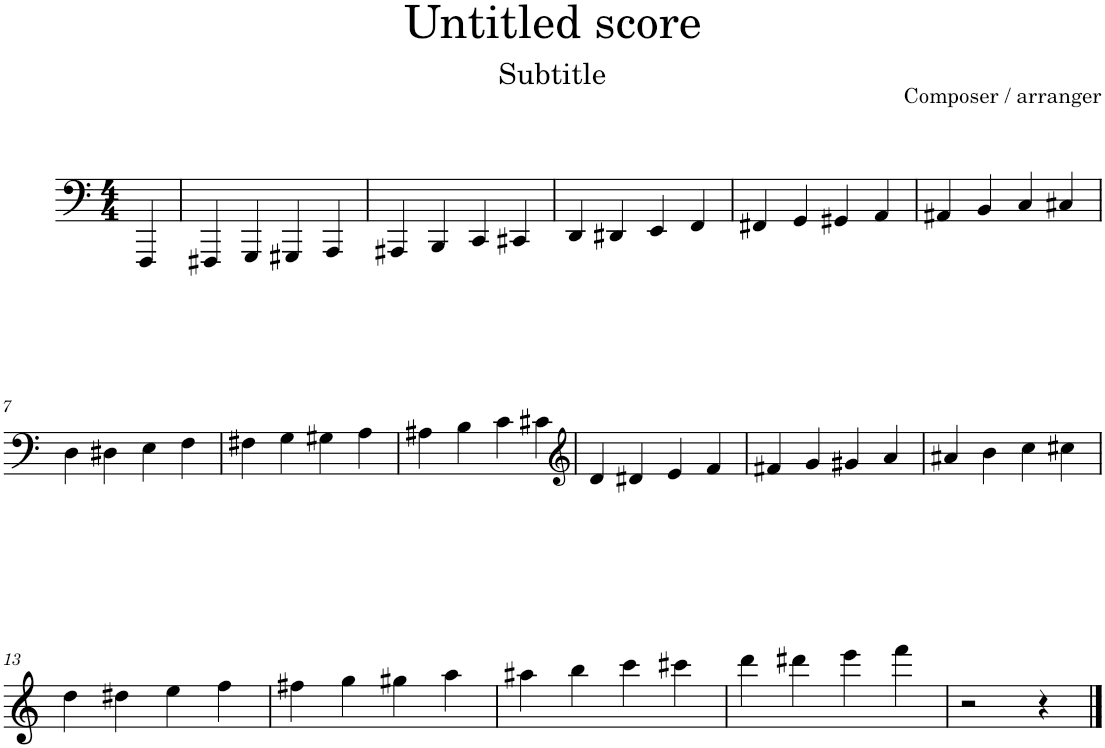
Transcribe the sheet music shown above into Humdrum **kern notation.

**kern
*part1
*staff1
*I"Harpsichord
*I'Hch.
*clefF4
*k[]
*M4/4
=1
4FFF/
=2
4FFF#X/
4GGG/
4GGG#X/
4AAA/
=3
4AAA#X/
4BBB/
4CC/
4CC#X/
=4
4DD/
4DD#X/
4EE/
4FF/
=5
4FF#X/
4GG/
4GG#X/
4AA/
=6
4AA#X/
4BB/
4C/
4C#X/
!!LO:LB:g=z
=7
4D\
4D#X\
4E\
4F\
=8
4F#X\
4G\
4G#X\
4A\
=9
4A#X\
4B\
4c\
4c#X\
=10
*clefG2
4d/
4d#X/
4e/
4f/
=11
4f#X/
4g/
4g#X/
4a/
=12
4a#X/
4b\
4cc\
4cc#X\
!!LO:LB:g=z
=13
4dd\
4dd#X\
4ee\
4ff\
=14
4ff#X\
4gg\
4gg#X\
4aa\
=15
4aa#X\
4bb\
4ccc\
4ccc#X\
=16
4ddd\
4ddd#X\
4eee\
4fff\
=17
2r
4r
==
*-
